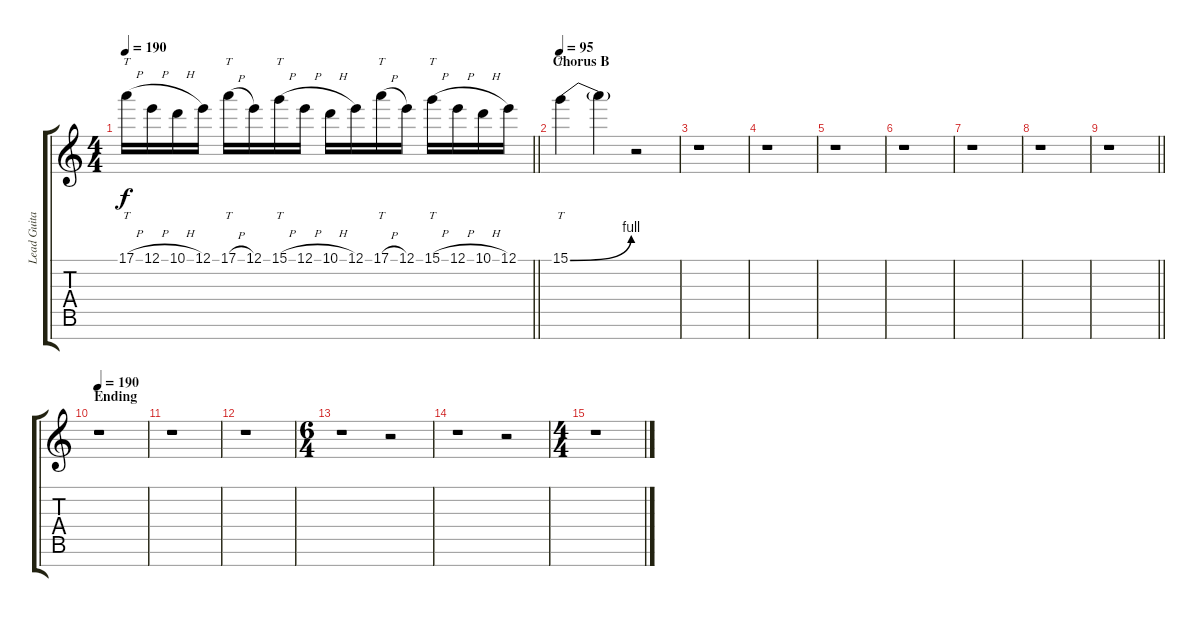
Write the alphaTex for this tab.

\track ("Lead Guitar" "Lead Guita") {instrument distortionguitar}
\staff {score tabs}
\tuning (E4 B3 G3 D3 A2 E2 B1) {hide}
\ts (4 4)
\tempo 190
\clef g2
\barLineRight lightlight
\ks c
17.1{h}.16{tt dy f} 12.1{h}.16 10.1{h}.16 12.1.16 17.1{h}.16{tt} 12.1.16 15.1{h}.16{tt} 12.1{h}.16 10.1{h}.16 12.1.16 17.1{h}.16{tt} 12.1.16 15.1{h}.16{tt} 12.1{h}.16 10.1{h}.16 12.1.16 |
\section ("" "Chorus B")
\tempo 95
15.1{be (bend 0 0 60 4)}.4{tt} 15.1{t}.4 r.2 |
r.1 |
r.1 |
r.1 |
r.1 |
r.1 |
r.1 |
\barLineRight lightlight
r.1 |
\section ("" "Ending")
\tempo 190
r.1 |
r.1 |
r.1 |
\ts (6 4)
r.1 r.2 |
r.1 r.2 |
\ts (4 4)
r.1
